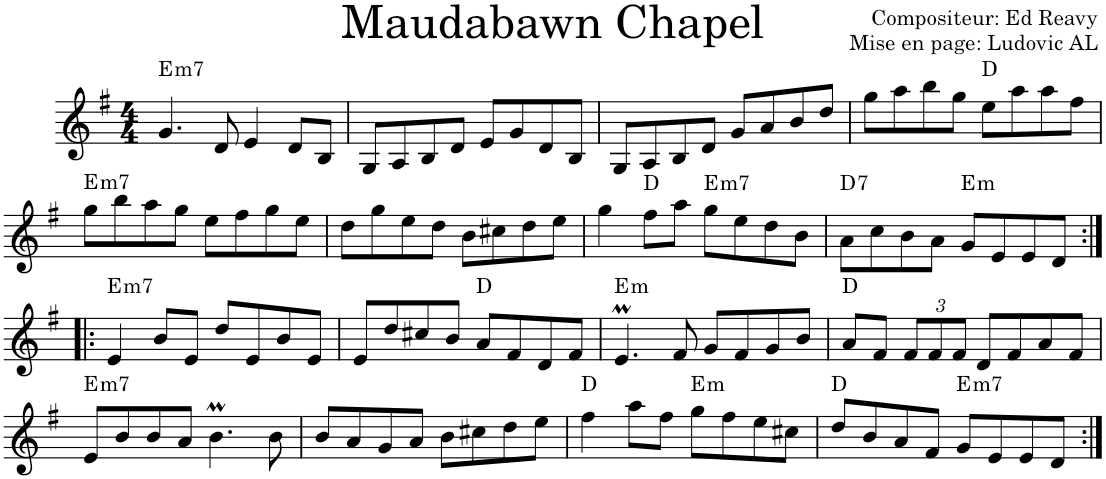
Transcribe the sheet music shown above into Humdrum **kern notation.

**kern	**harte
*part1	*part1
*staff1	*
*I"Voice	*
*I'V	*
*clefG2	*
*k[f#]	*
*M4/4	*
=1	=1
!	!LO:H:kt=m7
4.g/	E:min7
8d/	.
4e/	.
8d/L	.
8B/J	.
=2	=2
8G/L	.
8A/	.
8B/	.
8d/J	.
8e/L	.
8g/	.
8d/	.
8B/J	.
=3	=3
8G/L	.
8A/	.
8B/	.
8d/J	.
8g/L	.
8a/	.
8b/	.
8dd/J	.
=4	=4
8gg\L	.
8aa\	.
8bb\	.
8gg\J	.
8ee\L	D:maj
8aa\	.
8aa\	.
8ff#\J	.
!!LO:LB:g=z
=5	=5
!	!LO:H:kt=m7
8gg\L	E:min7
8bb\	.
8aa\	.
8gg\J	.
8ee\L	.
8ff#\	.
8gg\	.
8ee\J	.
=6	=6
8dd\L	.
8gg\	.
8ee\	.
8dd\J	.
8b\L	.
8cc#X\	.
8dd\	.
8ee\J	.
=7	=7
4gg\	.
8ff#\L	D:maj
8aa\J	.
!	!LO:H:kt=m7
8gg\L	E:min7
8ee\	.
8dd\	.
8b\J	.
=8	=8
!	!LO:H:kt=7
8a\L	D:7
8cc\	.
8b\	.
8a\J	.
!	!LO:H:kt=m
8g/L	E:min
8e/	.
8e/	.
8d/J	.
!!LO:LB:g=z
=9:|!|:	=9:|!|:
!	!LO:H:kt=m7
4e/	E:min7
8b/L	.
8e/J	.
8dd/L	.
8e/	.
8b/	.
8e/J	.
=10	=10
8e/L	.
8dd/	.
8cc#X/	.
8b/J	.
8a/L	D:maj
8f#/	.
8d/	.
8f#/J	.
=11	=11
!	!LO:H:kt=m
4.eM/	E:min
8f#/	.
8g/L	.
8f#/	.
8g/	.
8b/J	.
=12	=12
8a/L	D:maj
8f#/J	.
*Xbrackettup	*
12f#/L	.
12f#/	.
12f#/J	.
8d/L	.
8f#/	.
8a/	.
8f#/J	.
!!LO:LB:g=z
=13	=13
!	!LO:H:kt=m7
8e/L	E:min7
8b/	.
8b/	.
8a/J	.
4.bm\	.
8b\	.
=14	=14
8b/L	.
8a/	.
8g/	.
8a/J	.
8b\L	.
8cc#X\	.
8dd\	.
8ee\J	.
=15	=15
4ff#\	D:maj
8aa\L	.
8ff#\J	.
!	!LO:H:kt=m
8gg\L	E:min
8ff#\	.
8ee\	.
8cc#X\J	.
=16	=16
8dd/L	D:maj
8b/	.
8a/	.
8f#/J	.
!	!LO:H:kt=m7
8g/L	E:min7
8e/	.
8e/	.
8d/J	.
=:|!	=:|!
*-	*-
